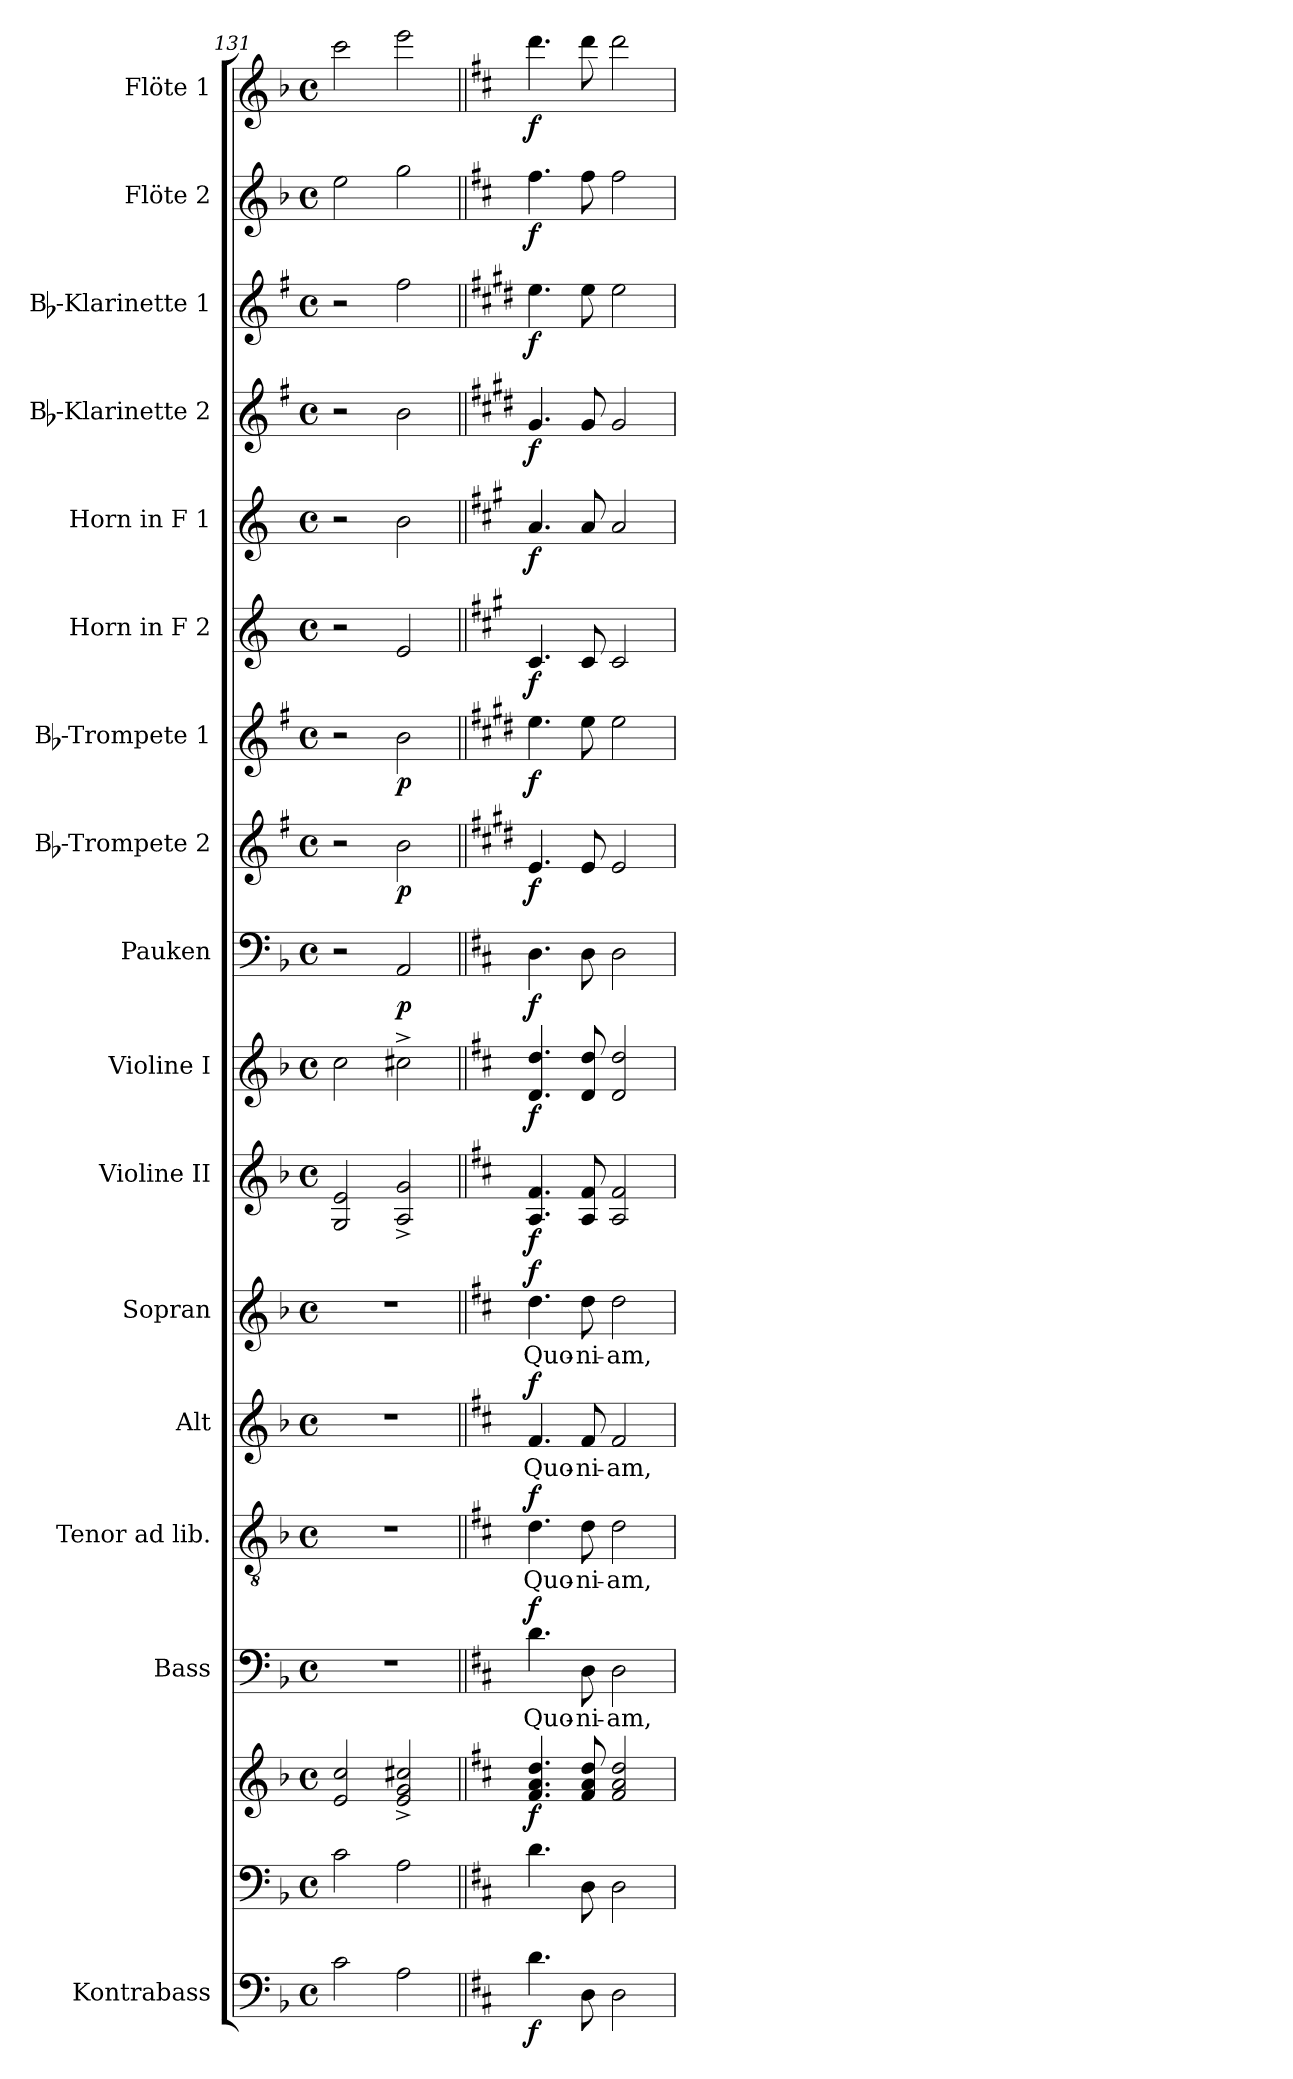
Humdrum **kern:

**kern	**dynam	**kern	**kern	**dynam	**kern	**text	**dynam	**kern	**text	**dynam	**kern	**text	**dynam	**kern	**text	**dynam	**kern	**dynam	**kern	**dynam	**kern	**dynam	**kern	**dynam	**kern	**dynam	**kern	**dynam	**kern	**dynam	**kern	**dynam	**kern	**dynam	**kern	**dynam	**kern	**dynam
*part17	*part17	*part16	*part16	*part16	*part15	*part15	*part15	*part14	*part14	*part14	*part13	*part13	*part13	*part12	*part12	*part12	*part11	*part11	*part10	*part10	*part9	*part9	*part8	*part8	*part7	*part7	*part6	*part6	*part5	*part5	*part4	*part4	*part3	*part3	*part2	*part2	*part1	*part1
*staff18	*staff18	*staff17	*staff16	*staff16/17	*staff15	*staff15	*staff15	*staff14	*staff14	*staff14	*staff13	*staff13	*staff13	*staff12	*staff12	*staff12	*staff11	*staff11	*staff10	*staff10	*staff9	*staff9	*staff8	*staff8	*staff7	*staff7	*staff6	*staff6	*staff5	*staff5	*staff4	*staff4	*staff3	*staff3	*staff2	*staff2	*staff1	*staff1
*I"Kontrabass	*	*	*	*	*I"Bass	*	*	*I"Tenor ad lib.	*	*	*I"Alt	*	*	*I"Sopran	*	*	*I"Violine II	*	*I"Violine I	*	*I"Pauken	*	*I"Bb-Trompete 2	*	*I"Bb-Trompete 1	*	*I"Horn in F 2	*	*I"Horn in F 1	*	*I"Bb-Klarinette 2	*	*I"Bb-Klarinette 1	*	*I"Flöte 2	*	*I"Flöte 1	*
*I'Kb.	*	*	*	*	*I'B.	*	*	*I'T.	*	*	*I'A.	*	*	*I'S.	*	*	*I'Vl. II	*	*I'Vl. I	*	*I'Pk.	*	*I'Bb Trp. 2	*	*I'Bb Trp. 1	*	*	*	*	*	*I'Bb Kl. 2	*	*I'Bb Kl. 1	*	*I'Fl. 2	*	*I'Fl. 1	*
*clefF4	*	*clefF4	*clefG2	*	*clefF4	*	*	*clefGv2	*	*	*clefG2	*	*	*clefG2	*	*	*clefG2	*	*clefG2	*	*clefF4	*	*clefG2	*	*clefG2	*	*clefG2	*	*clefG2	*	*clefG2	*	*clefG2	*	*clefG2	*	*clefG2	*
*ITrd7c12	*	*	*	*	*	*	*	*	*	*	*	*	*	*	*	*	*	*	*	*	*	*	*ITrd1c2	*	*ITrd1c2	*	*ITrd4c7	*	*ITrd4c7	*	*ITrd1c2	*	*ITrd1c2	*	*	*	*	*
*k[b-]	*	*k[b-]	*k[b-]	*	*k[b-]	*	*	*k[b-]	*	*	*k[b-]	*	*	*k[b-]	*	*	*k[b-]	*	*k[b-]	*	*k[b-]	*	*k[b-]	*	*k[b-]	*	*k[b-]	*	*k[b-]	*	*k[b-]	*	*k[b-]	*	*k[b-]	*	*k[b-]	*
*F:	*	*F:	*F:	*	*F:	*	*	*F:	*	*	*F:	*	*	*F:	*	*	*F:	*	*F:	*	*F:	*	*F:	*	*F:	*	*F:	*	*F:	*	*F:	*	*F:	*	*F:	*	*F:	*
*M4/4	*	*M4/4	*M4/4	*	*M4/4	*	*	*M4/4	*	*	*M4/4	*	*	*M4/4	*	*	*M4/4	*	*M4/4	*	*M4/4	*	*M4/4	*	*M4/4	*	*M4/4	*	*M4/4	*	*M4/4	*	*M4/4	*	*M4/4	*	*M4/4	*
*met(c)	*	*met(c)	*met(c)	*	*met(c)	*	*	*met(c)	*	*	*met(c)	*	*	*met(c)	*	*	*met(c)	*	*met(c)	*	*met(c)	*	*met(c)	*	*met(c)	*	*met(c)	*	*met(c)	*	*met(c)	*	*met(c)	*	*met(c)	*	*met(c)	*
=131	=131	=131	=131	=131	=131	=131	=131	=131	=131	=131	=131	=131	=131	=131	=131	=131	=131	=131	=131	=131	=131	=131	=131	=131	=131	=131	=131	=131	=131	=131	=131	=131	=131	=131	=131	=131	=131	=131
2C\	.	2c\	2e/ 2cc/	.	1r	.	.	1r	.	.	1r	.	.	1r	.	.	2G/ 2e/	.	2cc\	.	2r	.	2r	.	2r	.	2r	.	2r	.	2r	.	2r	.	2ee\	.	2ccc\	.
!	!	!	!	!	!	!	!	!	!	!	!	!	!	!	!	!	!	!	!	!	!	!LO:DY:b	!	!LO:DY:b	!	!LO:DY:b	!	!	!	!	!	!	!	!	!	!	!	!
2AA\	.	2A\	2e/^< 2g/^< 2cc#X/^<	.	.	.	.	.	.	.	.	.	.	.	.	.	2A/^< 2g/^<	.	2cc#X^>\	.	2AA/	p	2a\	p	2a\	p	2A/	.	2e\	.	2a\	.	2ee\	.	2gg\	.	2eee\	.
=132||	=132||	=132||	=132||	=132||	=132||	=132||	=132||	=132||	=132||	=132||	=132||	=132||	=132||	=132||	=132||	=132||	=132||	=132||	=132||	=132||	=132||	=132||	=132||	=132||	=132||	=132||	=132||	=132||	=132||	=132||	=132||	=132||	=132||	=132||	=132||	=132||	=132||	=132||
*k[f#c#]	*	*k[f#c#]	*k[f#c#]	*	*k[f#c#]	*	*	*k[f#c#]	*	*	*k[f#c#]	*	*	*k[f#c#]	*	*	*k[f#c#]	*	*k[f#c#]	*	*k[f#c#]	*	*k[f#c#]	*	*k[f#c#]	*	*k[f#c#]	*	*k[f#c#]	*	*k[f#c#]	*	*k[f#c#]	*	*k[f#c#]	*	*k[f#c#]	*
*D:	*	*D:	*D:	*	*D:	*	*	*D:	*	*	*D:	*	*	*D:	*	*	*D:	*	*D:	*	*D:	*	*D:	*	*D:	*	*D:	*	*D:	*	*D:	*	*D:	*	*D:	*	*D:	*
!	!LO:DY:b	!	!	!LO:DY:b	!	!LO:LY:b	!LO:DY:a	!	!LO:LY:b	!LO:DY:a	!	!LO:LY:b	!LO:DY:a	!	!LO:LY:b	!LO:DY:a	!	!LO:DY:b	!	!LO:DY:b	!	!LO:DY:b	!	!LO:DY:b	!	!LO:DY:b	!	!LO:DY:b	!	!LO:DY:b	!	!LO:DY:b	!	!LO:DY:b	!	!LO:DY:b	!	!LO:DY:b
4.D\	f	4.d\	4.f#/ 4.a/ 4.dd/	f	4.d\	Quo-	f	4.d\	Quo-	f	4.f#/	Quo-	f	4.dd\	Quo-	f	4.A/ 4.f#/	f	4.d/ 4.dd/	f	4.D\	f	4.d/	f	4.dd\	f	4.F#/	f	4.d/	f	4.f#/	f	4.dd\	f	4.ff#\	f	4.ddd\	f
!	!	!	!	!	!	!LO:LY:b	!	!	!LO:LY:b	!	!	!LO:LY:b	!	!	!LO:LY:b	!	!	!	!	!	!	!	!	!	!	!	!	!	!	!	!	!	!	!	!	!	!	!
8DD\	.	8D\	8f#/ 8a/ 8dd/	.	8D\	-ni-	.	8d\	-ni-	.	8f#/	-ni-	.	8dd\	-ni-	.	8A/ 8f#/	.	8d/ 8dd/	.	8D\	.	8d/	.	8dd\	.	8F#/	.	8d/	.	8f#/	.	8dd\	.	8ff#\	.	8ddd\	.
!	!	!	!	!	!	!LO:LY:b	!	!	!LO:LY:b	!	!	!LO:LY:b	!	!	!LO:LY:b	!	!	!	!	!	!	!	!	!	!	!	!	!	!	!	!	!	!	!	!	!	!	!
2DD\	.	2D\	2f#/ 2a/ 2dd/	.	2D\	-am,	.	2d\	-am,	.	2f#/	-am,	.	2dd\	-am,	.	2A/ 2f#/	.	2d/ 2dd/	.	2D\	.	2d/	.	2dd\	.	2F#/	.	2d/	.	2f#/	.	2dd\	.	2ff#\	.	2ddd\	.
=	=	=	=	=	=	=	=	=	=	=	=	=	=	=	=	=	=	=	=	=	=	=	=	=	=	=	=	=	=	=	=	=	=	=	=	=	=	=
*-	*-	*-	*-	*-	*-	*-	*-	*-	*-	*-	*-	*-	*-	*-	*-	*-	*-	*-	*-	*-	*-	*-	*-	*-	*-	*-	*-	*-	*-	*-	*-	*-	*-	*-	*-	*-	*-	*-
